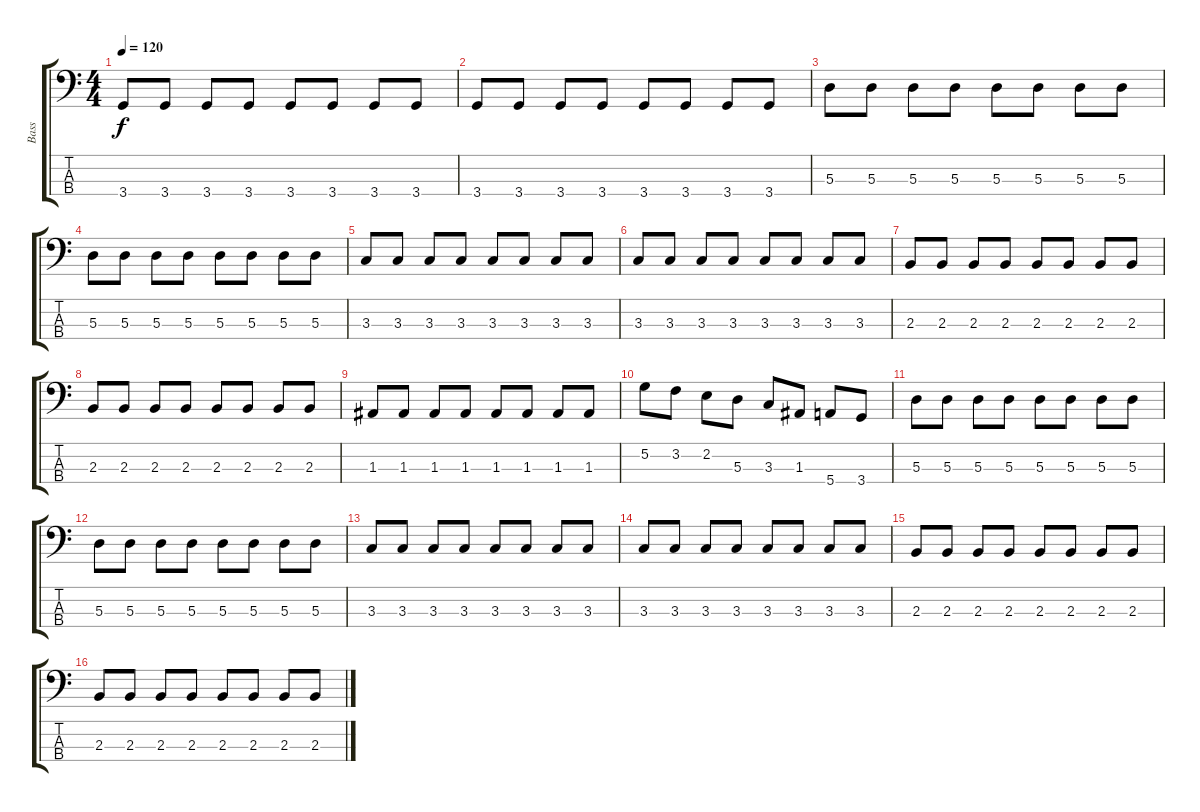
\track ("Bass" "Bass") {instrument electricbassfinger}
\staff {score tabs}
\tuning (G2 D2 A1 E1) {hide}
\ts (4 4)
\tempo 120
\clef f4
\ks c
3.4.8{dy f} 3.4.8 3.4.8 3.4.8 3.4.8 3.4.8 3.4.8 3.4.8 |
3.4.8 3.4.8 3.4.8 3.4.8 3.4.8 3.4.8 3.4.8 3.4.8 |
5.3.8 5.3.8 5.3.8 5.3.8 5.3.8 5.3.8 5.3.8 5.3.8 |
5.3.8 5.3.8 5.3.8 5.3.8 5.3.8 5.3.8 5.3.8 5.3.8 |
3.3.8 3.3.8 3.3.8 3.3.8 3.3.8 3.3.8 3.3.8 3.3.8 |
3.3.8 3.3.8 3.3.8 3.3.8 3.3.8 3.3.8 3.3.8 3.3.8 |
2.3.8 2.3.8 2.3.8 2.3.8 2.3.8 2.3.8 2.3.8 2.3.8 |
2.3.8 2.3.8 2.3.8 2.3.8 2.3.8 2.3.8 2.3.8 2.3.8 |
1.3.8 1.3.8 1.3.8 1.3.8 1.3.8 1.3.8 1.3.8 1.3.8 |
5.2.8 3.2.8 2.2.8 5.3.8 3.3.8 1.3.8 5.4.8 3.4.8 |
5.3.8 5.3.8 5.3.8 5.3.8 5.3.8 5.3.8 5.3.8 5.3.8 |
5.3.8 5.3.8 5.3.8 5.3.8 5.3.8 5.3.8 5.3.8 5.3.8 |
3.3.8 3.3.8 3.3.8 3.3.8 3.3.8 3.3.8 3.3.8 3.3.8 |
3.3.8 3.3.8 3.3.8 3.3.8 3.3.8 3.3.8 3.3.8 3.3.8 |
2.3.8 2.3.8 2.3.8 2.3.8 2.3.8 2.3.8 2.3.8 2.3.8 |
2.3.8 2.3.8 2.3.8 2.3.8 2.3.8 2.3.8 2.3.8 2.3.8
